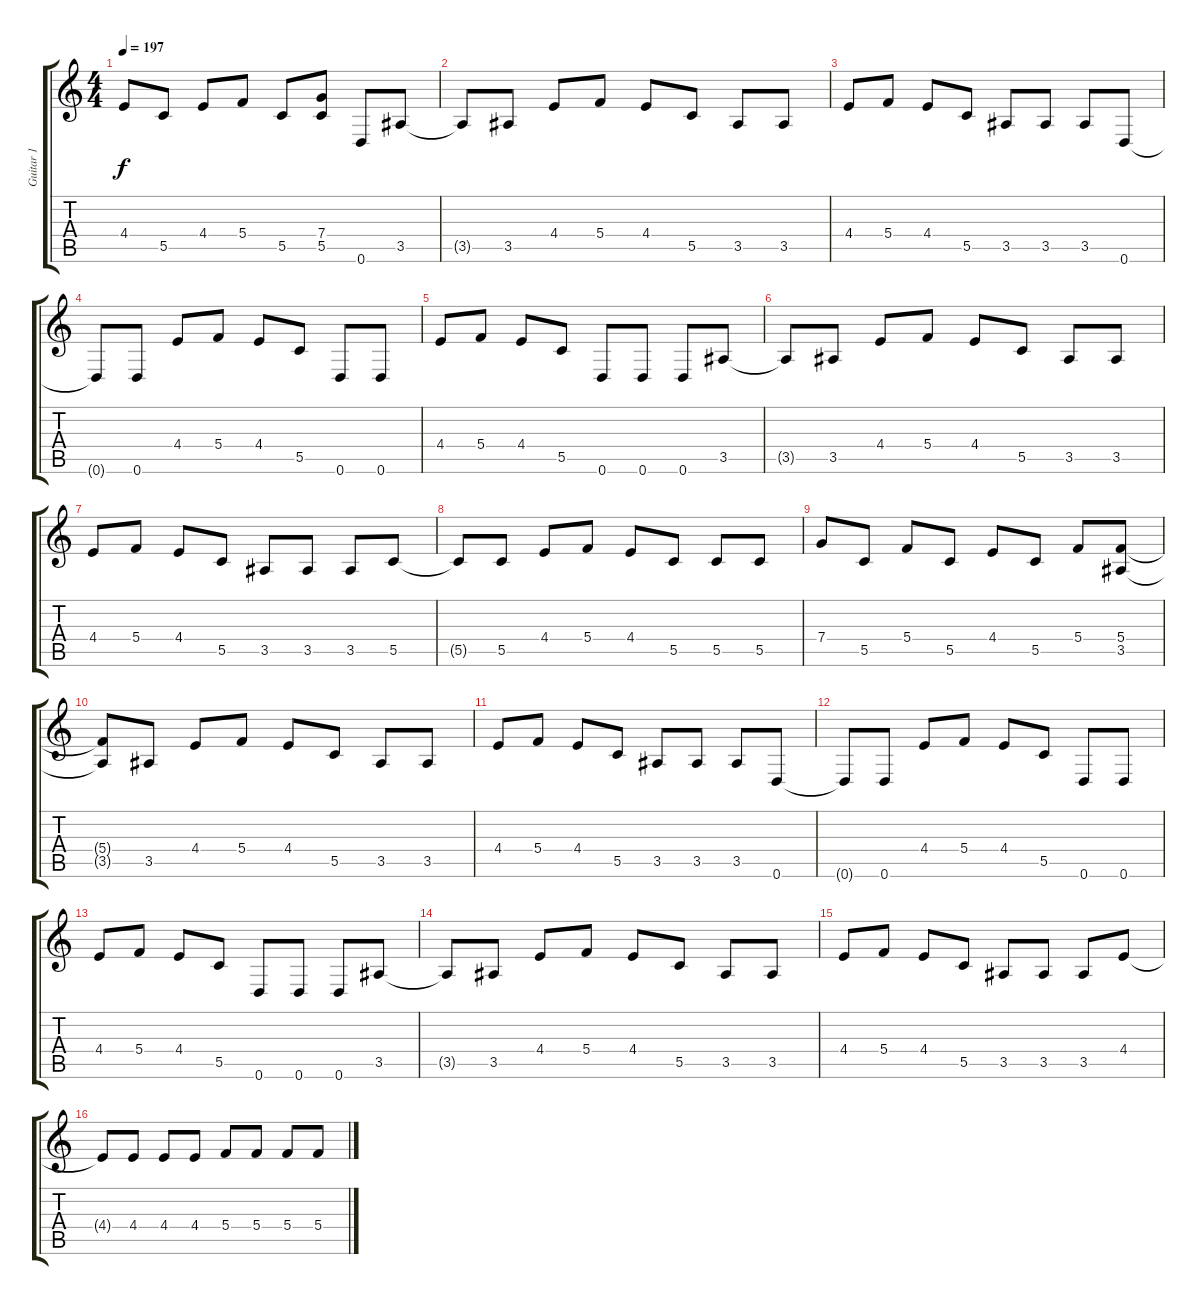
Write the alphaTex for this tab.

\track ("Guitar 1" "Guitar 1") {instrument distortionguitar}
\staff {score tabs}
\tuning (D4 A3 F3 C3 G2 D2) {hide}
\ts (4 4)
\tempo 197
\clef g2
\ks c
4.4.8{dy f} 5.5.8 4.4.8 5.4.8 5.5.8 (7.4 5.5).8 0.6.8 3.5.8 |
3.5{t}.8 3.5.8 4.4.8 5.4.8 4.4.8 5.5.8 3.5.8 3.5.8 |
4.4.8 5.4.8 4.4.8 5.5.8 3.5.8 3.5.8 3.5.8 0.6.8 |
0.6{t}.8 0.6.8 4.4.8 5.4.8 4.4.8 5.5.8 0.6.8 0.6.8 |
4.4.8 5.4.8 4.4.8 5.5.8 0.6.8 0.6.8 0.6.8 3.5.8 |
3.5{t}.8 3.5.8 4.4.8 5.4.8 4.4.8 5.5.8 3.5.8 3.5.8 |
4.4.8 5.4.8 4.4.8 5.5.8 3.5.8 3.5.8 3.5.8 5.5.8 |
5.5{t}.8 5.5.8 4.4.8 5.4.8 4.4.8 5.5.8 5.5.8 5.5.8 |
7.4.8 5.5.8 5.4.8 5.5.8 4.4.8 5.5.8 5.4.8 (5.4 3.5).8 |
(5.4{t} 3.5{t}).8 3.5.8 4.4.8 5.4.8 4.4.8 5.5.8 3.5.8 3.5.8 |
4.4.8 5.4.8 4.4.8 5.5.8 3.5.8 3.5.8 3.5.8 0.6.8 |
0.6{t}.8 0.6.8 4.4.8 5.4.8 4.4.8 5.5.8 0.6.8 0.6.8 |
4.4.8 5.4.8 4.4.8 5.5.8 0.6.8 0.6.8 0.6.8 3.5.8 |
3.5{t}.8 3.5.8 4.4.8 5.4.8 4.4.8 5.5.8 3.5.8 3.5.8 |
4.4.8 5.4.8 4.4.8 5.5.8 3.5.8 3.5.8 3.5.8 4.4.8 |
4.4{t}.8 4.4.8 4.4.8 4.4.8 5.4.8 5.4.8 5.4.8 5.4.8
